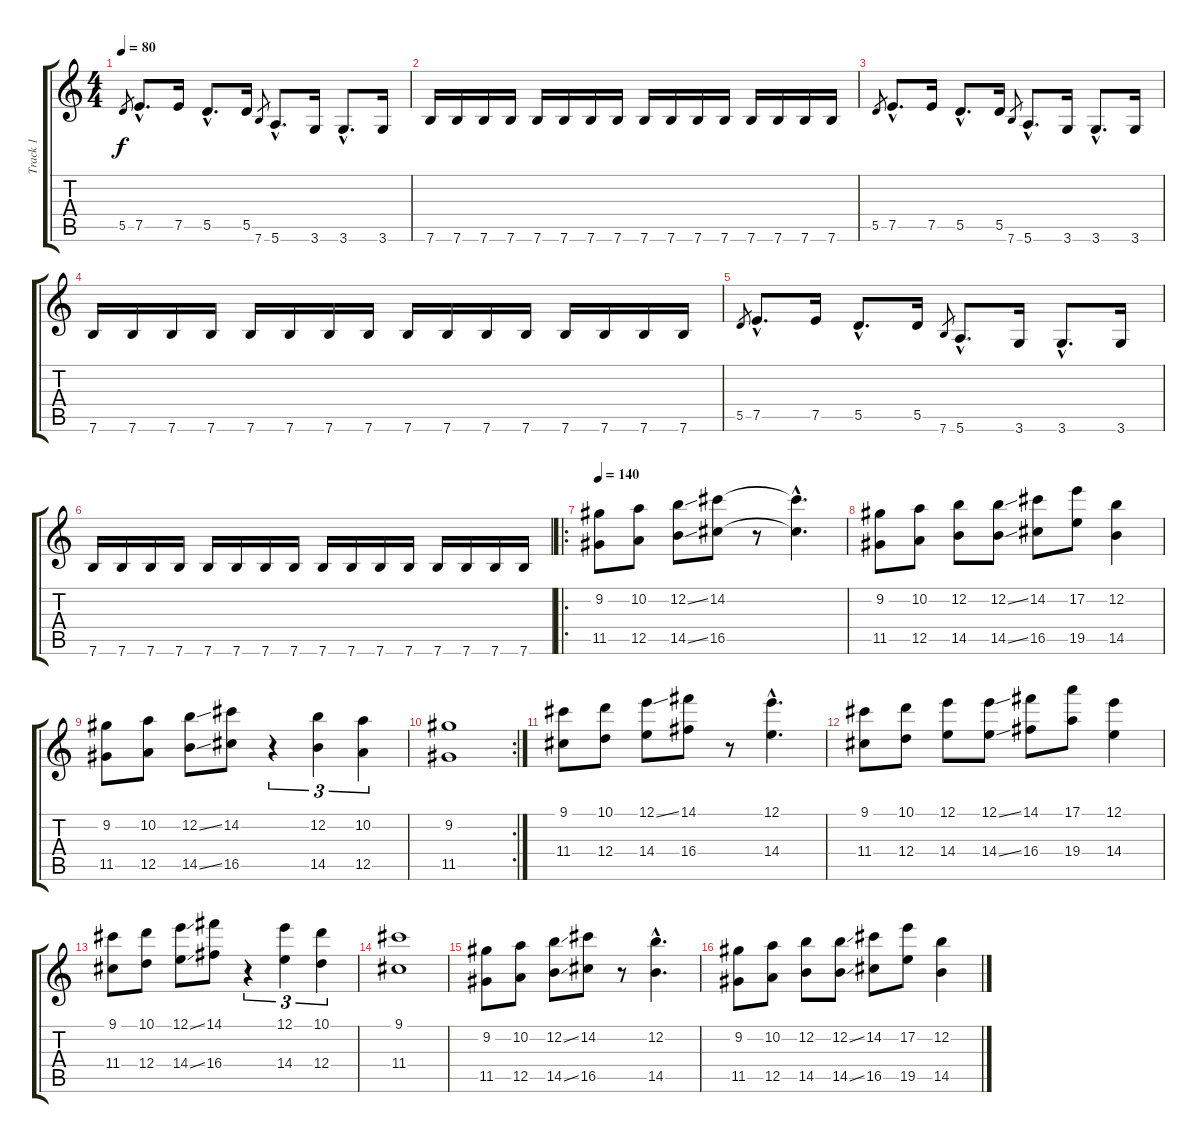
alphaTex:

\track ("Track 1" "Track 1") {instrument overdrivenguitar}
\staff {score tabs}
\tuning (E4 B3 G3 D3 A2 E2) {hide}
\ts (4 4)
\tempo 80
\clef g2
\ks c
5.5.8{gr dy f} 7.5{hac}.8{d} 7.5.16 5.5{hac}.8{d} 5.5.16 7.6.8{gr} 5.6{hac}.8{d} 3.6.16 3.6{hac}.8{d} 3.6.16 |
7.6.16 7.6.16 7.6.16 7.6.16 7.6.16 7.6.16 7.6.16 7.6.16 7.6.16 7.6.16 7.6.16 7.6.16 7.6.16 7.6.16 7.6.16 7.6.16 |
5.5.8{gr} 7.5{hac}.8{d} 7.5.16 5.5{hac}.8{d} 5.5.16 7.6.8{gr} 5.6{hac}.8{d} 3.6.16 3.6{hac}.8{d} 3.6.16 |
7.6.16 7.6.16 7.6.16 7.6.16 7.6.16 7.6.16 7.6.16 7.6.16 7.6.16 7.6.16 7.6.16 7.6.16 7.6.16 7.6.16 7.6.16 7.6.16 |
5.5.8{gr} 7.5{hac}.8{d} 7.5.16 5.5{hac}.8{d} 5.5.16 7.6.8{gr} 5.6{hac}.8{d} 3.6.16 3.6{hac}.8{d} 3.6.16 |
7.6.16 7.6.16 7.6.16 7.6.16 7.6.16 7.6.16 7.6.16 7.6.16 7.6.16 7.6.16 7.6.16 7.6.16 7.6.16 7.6.16 7.6.16 7.6.16 |
\ro
\tempo 140
(9.2 11.5).8 (10.2 12.5).8 (12.2{ss} 14.5{ss}).8 (14.2 16.5).8 r.8 (14.2{hac t} 16.5{hac t}).4{d} |
(9.2 11.5).8 (10.2 12.5).8 (12.2 14.5).8 (12.2{ss} 14.5{ss}).8 (14.2 16.5).8 (17.2 19.5).8 (12.2 14.5).4 |
(9.2 11.5).8 (10.2 12.5).8 (12.2{ss} 14.5{ss}).8 (14.2 16.5).8 r.4{tu (3 2)} (12.2 14.5).4{tu (3 2)} (10.2 12.5).4{tu (3 2)} |
\rc 2
(9.2 11.5).1 |
(9.1 11.4).8 (10.1 12.4).8 (12.1{ss} 14.4).8 (14.1 16.4).8 r.8 (12.1{hac} 14.4{hac}).4{d} |
(9.1 11.4).8 (10.1 12.4).8 (12.1 14.4).8 (12.1{ss} 14.4{ss}).8 (14.1 16.4).8 (17.1 19.4).8 (12.1 14.4).4 |
(9.1 11.4).8 (10.1 12.4).8 (12.1{ss} 14.4{ss}).8 (14.1 16.4).8 r.4{tu (3 2)} (12.1 14.4).4{tu (3 2)} (10.1 12.4).4{tu (3 2)} |
(9.1 11.4).1 |
(9.2 11.5).8 (10.2 12.5).8 (12.2{ss} 14.5{ss}).8 (14.2 16.5).8 r.8 (12.2{hac} 14.5{hac}).4{d} |
(9.2 11.5).8 (10.2 12.5).8 (12.2 14.5).8 (12.2{ss} 14.5{ss}).8 (14.2 16.5).8 (17.2 19.5).8 (12.2 14.5).4
